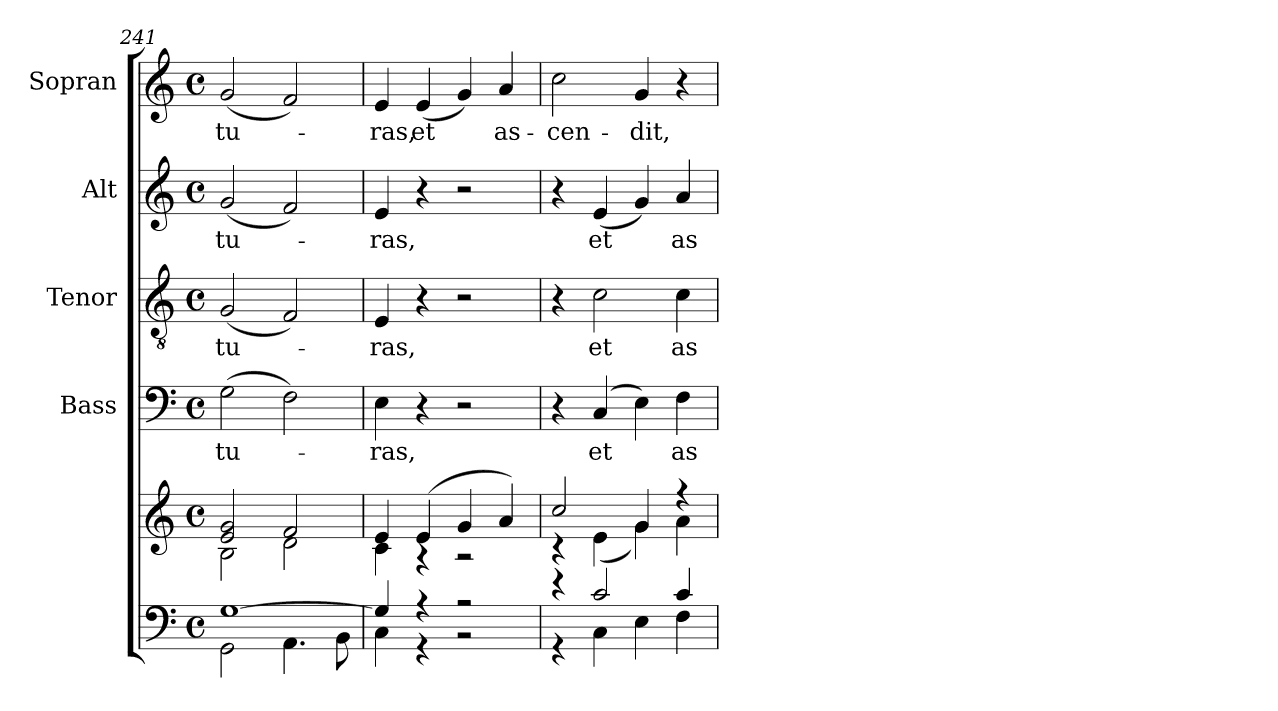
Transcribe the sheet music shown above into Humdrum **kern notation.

**kern	**kern	**kern	**text	**kern	**text	**kern	**text	**kern	**text
*part5	*part5	*part4	*part4	*part3	*part3	*part2	*part2	*part1	*part1
*staff6	*staff5	*staff4	*staff4	*staff3	*staff3	*staff2	*staff2	*staff1	*staff1
*	*	*I"Bass	*	*I"Tenor	*	*I"Alt	*	*I"Sopran	*
*	*	*I'B.	*	*I'T.	*	*I'A.	*	*I'S.	*
*clefF4	*clefG2	*clefF4	*	*clefGv2	*	*clefG2	*	*clefG2	*
*k[]	*k[]	*k[]	*	*k[]	*	*k[]	*	*k[]	*
*C:	*C:	*C:	*	*C:	*	*C:	*	*C:	*
*M4/4	*M4/4	*M4/4	*	*M4/4	*	*M4/4	*	*M4/4	*
*met(c)	*met(c)	*met(c)	*	*met(c)	*	*met(c)	*	*met(c)	*
=241	=241	=241	=241	=241	=241	=241	=241	=241	=241
*^	*^	*	*	*	*	*	*	*	*
!	!	!	!	!	!LO:LY:b	!	!LO:LY:b	!	!LO:LY:b	!	!LO:LY:b
[>1G	2GG\	2e/ 2g/	2B\	(>2G\	-tu-	(<2G/	-tu-	(<2g/	-tu-	(<2g/	-tu-
.	4.AA\	2f/	2d\	2F\)	.	2F/)	.	2f/)	.	2f/)	.
.	8BB\	.	.	.	.	.	.	.	.	.	.
=242	=242	=242	=242	=242	=242	=242	=242	=242	=242	=242	=242
!	!	!	!	!	!LO:LY:b	!	!LO:LY:b	!	!LO:LY:b	!	!LO:LY:b
4G/]	4C\	4e/	4c\	4E\	-ras,	4E/	-ras,	4e/	-ras,	4e/	-ras,
!	!	!	!	!	!	!	!	!	!	!	!LO:LY:b
4r	4r	(4e/	4rG	4r	.	4r	.	4r	.	(<4e/	et
2r	2r	4g/	2rA	2r	.	2r	.	2r	.	4g/)	.
!	!	!	!	!	!	!	!	!	!	!	!LO:LY:b
.	.	4a/)	.	.	.	.	.	.	.	4a/	as-
=243	=243	=243	=243	=243	=243	=243	=243	=243	=243	=243	=243
!	!	!	!	!	!	!	!	!	!	!	!LO:LY:b
4r	4r	2cc/	4rc	4r	.	4r	.	4r	.	2cc\	-cen-
!	!	!	!	!	!LO:LY:b	!	!LO:LY:b	!	!LO:LY:b	!	!
2c/	4C\	.	(<4e\	(4C/	et	2c\	et	(<4e/	et	.	.
!	!	!	!	!	!	!	!	!	!	!	!LO:LY:b
.	4E\	4g/	4g\)	4E\)	.	.	.	4g/)	.	4g/	-dit,
!	!	!	!	!	!LO:LY:b	!	!LO:LY:b	!	!LO:LY:b	!	!
4c/	4F\	4rff	4a\	4F\	as-	4c\	as-	4a/	as-	4r	.
*v	*v	*	*	*	*	*	*	*	*	*	*
*	*v	*v	*	*	*	*	*	*	*	*
=	=	=	=	=	=	=	=	=	=
*-	*-	*-	*-	*-	*-	*-	*-	*-	*-
